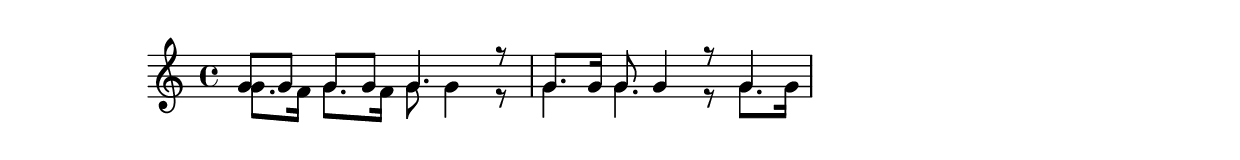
\version "2.1.36"
\header {
    
    texidoc = "If NoteCollision has merge-differently-dotted = ##t note
heads that have differing dot counts may be merged anyway.  Dots
should not disappear when merging similar note heads."
    
}

\paper { raggedright= ##t }
	
\score {
    \context Staff \notes\relative c'' <<
	{
	    g8[ g8]
	    \override Staff.NoteCollision  #'merge-differently-dotted = ##t
	    g8[ g8]
	    g4. r8 g8. g16
	    g8 g4 r8 g4
	}
	\\
	{
	    g8.[ f16]
	    g8.[ f16]
	    g8 g4 r8 g4
	    g4. r8 g8. g16
	}
    >>
}

